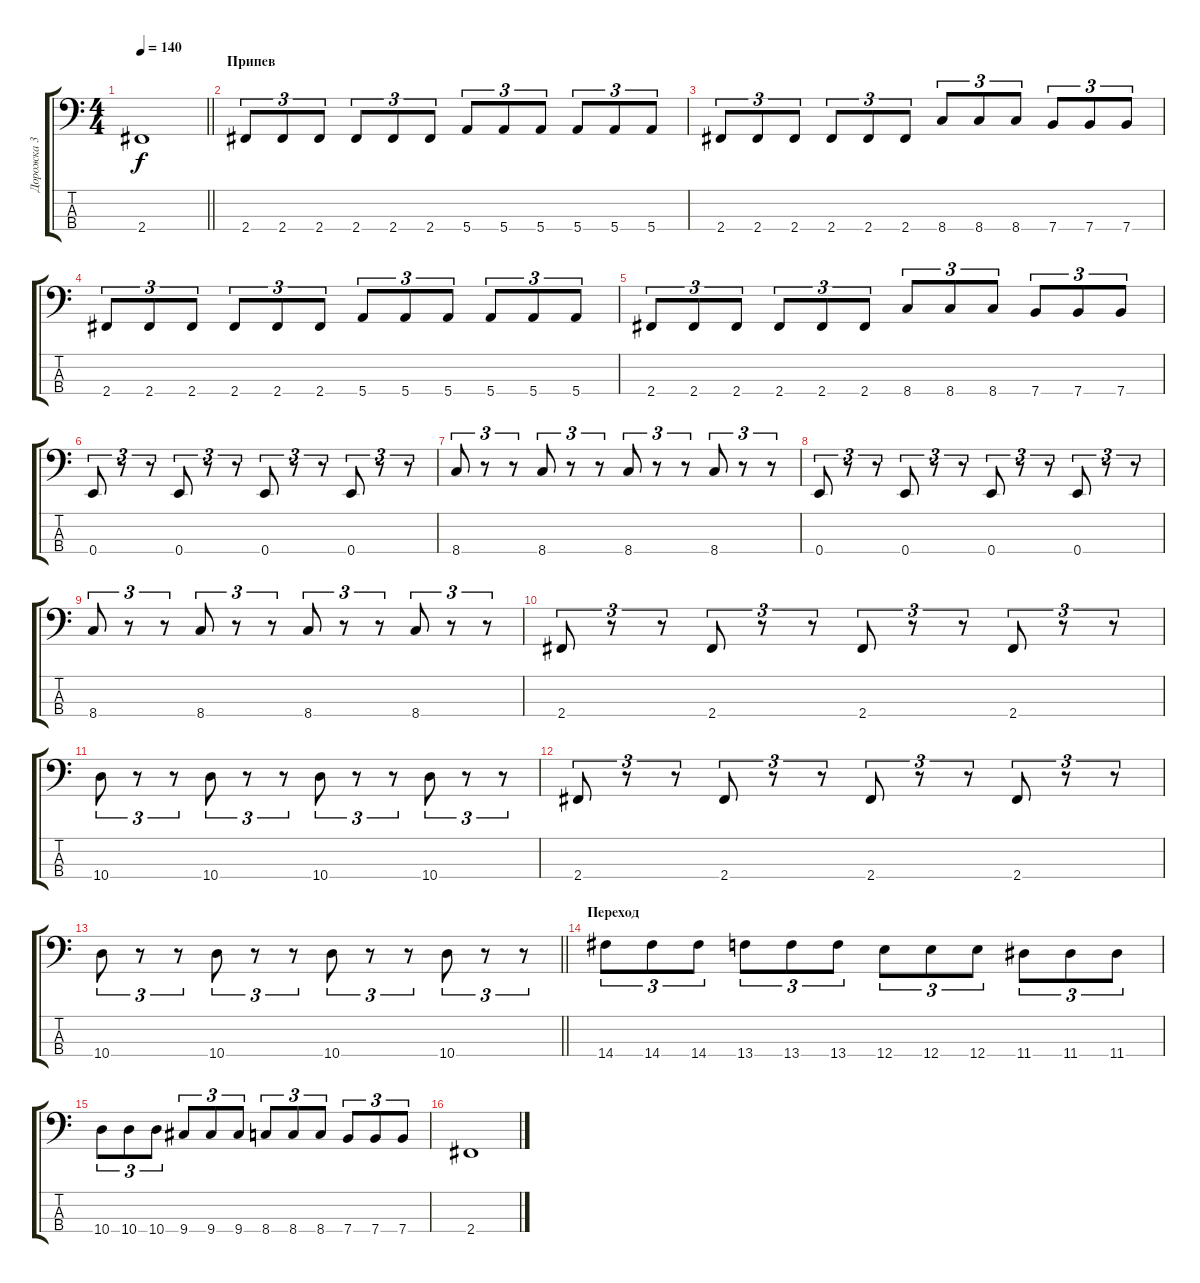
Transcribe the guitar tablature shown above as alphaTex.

\track ("Дорожка 3" "Дорожка 3") {instrument electricbassfinger}
\staff {score tabs}
\tuning (G2 D2 A1 E1) {hide}
\ts (4 4)
\tempo 140
\clef f4
\barLineRight lightlight
\ks c
2.4{t}.1{dy f} |
\section ("" "Припев")
2.4.8{tu (3 2)} 2.4.8{tu (3 2)} 2.4.8{tu (3 2)} 2.4.8{tu (3 2)} 2.4.8{tu (3 2)} 2.4.8{tu (3 2)} 5.4.8{tu (3 2)} 5.4.8{tu (3 2)} 5.4.8{tu (3 2)} 5.4.8{tu (3 2)} 5.4.8{tu (3 2)} 5.4.8{tu (3 2)} |
2.4.8{tu (3 2)} 2.4.8{tu (3 2)} 2.4.8{tu (3 2)} 2.4.8{tu (3 2)} 2.4.8{tu (3 2)} 2.4.8{tu (3 2)} 8.4.8{tu (3 2)} 8.4.8{tu (3 2)} 8.4.8{tu (3 2)} 7.4.8{tu (3 2)} 7.4.8{tu (3 2)} 7.4.8{tu (3 2)} |
2.4.8{tu (3 2)} 2.4.8{tu (3 2)} 2.4.8{tu (3 2)} 2.4.8{tu (3 2)} 2.4.8{tu (3 2)} 2.4.8{tu (3 2)} 5.4.8{tu (3 2)} 5.4.8{tu (3 2)} 5.4.8{tu (3 2)} 5.4.8{tu (3 2)} 5.4.8{tu (3 2)} 5.4.8{tu (3 2)} |
2.4.8{tu (3 2)} 2.4.8{tu (3 2)} 2.4.8{tu (3 2)} 2.4.8{tu (3 2)} 2.4.8{tu (3 2)} 2.4.8{tu (3 2)} 8.4.8{tu (3 2)} 8.4.8{tu (3 2)} 8.4.8{tu (3 2)} 7.4.8{tu (3 2)} 7.4.8{tu (3 2)} 7.4.8{tu (3 2)} |
0.4.8{tu (3 2)} r.8{tu (3 2)} r.8{tu (3 2)} 0.4.8{tu (3 2)} r.8{tu (3 2)} r.8{tu (3 2)} 0.4.8{tu (3 2)} r.8{tu (3 2)} r.8{tu (3 2)} 0.4.8{tu (3 2)} r.8{tu (3 2)} r.8{tu (3 2)} |
8.4.8{tu (3 2)} r.8{tu (3 2)} r.8{tu (3 2)} 8.4.8{tu (3 2)} r.8{tu (3 2)} r.8{tu (3 2)} 8.4.8{tu (3 2)} r.8{tu (3 2)} r.8{tu (3 2)} 8.4.8{tu (3 2)} r.8{tu (3 2)} r.8{tu (3 2)} |
0.4.8{tu (3 2)} r.8{tu (3 2)} r.8{tu (3 2)} 0.4.8{tu (3 2)} r.8{tu (3 2)} r.8{tu (3 2)} 0.4.8{tu (3 2)} r.8{tu (3 2)} r.8{tu (3 2)} 0.4.8{tu (3 2)} r.8{tu (3 2)} r.8{tu (3 2)} |
8.4.8{tu (3 2)} r.8{tu (3 2)} r.8{tu (3 2)} 8.4.8{tu (3 2)} r.8{tu (3 2)} r.8{tu (3 2)} 8.4.8{tu (3 2)} r.8{tu (3 2)} r.8{tu (3 2)} 8.4.8{tu (3 2)} r.8{tu (3 2)} r.8{tu (3 2)} |
2.4.8{tu (3 2)} r.8{tu (3 2)} r.8{tu (3 2)} 2.4.8{tu (3 2)} r.8{tu (3 2)} r.8{tu (3 2)} 2.4.8{tu (3 2)} r.8{tu (3 2)} r.8{tu (3 2)} 2.4.8{tu (3 2)} r.8{tu (3 2)} r.8{tu (3 2)} |
10.4.8{tu (3 2)} r.8{tu (3 2)} r.8{tu (3 2)} 10.4.8{tu (3 2)} r.8{tu (3 2)} r.8{tu (3 2)} 10.4.8{tu (3 2)} r.8{tu (3 2)} r.8{tu (3 2)} 10.4.8{tu (3 2)} r.8{tu (3 2)} r.8{tu (3 2)} |
2.4.8{tu (3 2)} r.8{tu (3 2)} r.8{tu (3 2)} 2.4.8{tu (3 2)} r.8{tu (3 2)} r.8{tu (3 2)} 2.4.8{tu (3 2)} r.8{tu (3 2)} r.8{tu (3 2)} 2.4.8{tu (3 2)} r.8{tu (3 2)} r.8{tu (3 2)} |
\barLineRight lightlight
10.4.8{tu (3 2)} r.8{tu (3 2)} r.8{tu (3 2)} 10.4.8{tu (3 2)} r.8{tu (3 2)} r.8{tu (3 2)} 10.4.8{tu (3 2)} r.8{tu (3 2)} r.8{tu (3 2)} 10.4.8{tu (3 2)} r.8{tu (3 2)} r.8{tu (3 2)} |
\section ("" "Переход")
14.4.8{tu (3 2)} 14.4.8{tu (3 2)} 14.4.8{tu (3 2)} 13.4.8{tu (3 2)} 13.4.8{tu (3 2)} 13.4.8{tu (3 2)} 12.4.8{tu (3 2)} 12.4.8{tu (3 2)} 12.4.8{tu (3 2)} 11.4.8{tu (3 2)} 11.4.8{tu (3 2)} 11.4.8{tu (3 2)} |
10.4.8{tu (3 2)} 10.4.8{tu (3 2)} 10.4.8{tu (3 2)} 9.4.8{tu (3 2)} 9.4.8{tu (3 2)} 9.4.8{tu (3 2)} 8.4.8{tu (3 2)} 8.4.8{tu (3 2)} 8.4.8{tu (3 2)} 7.4.8{tu (3 2)} 7.4.8{tu (3 2)} 7.4.8{tu (3 2)} |
2.4.1
